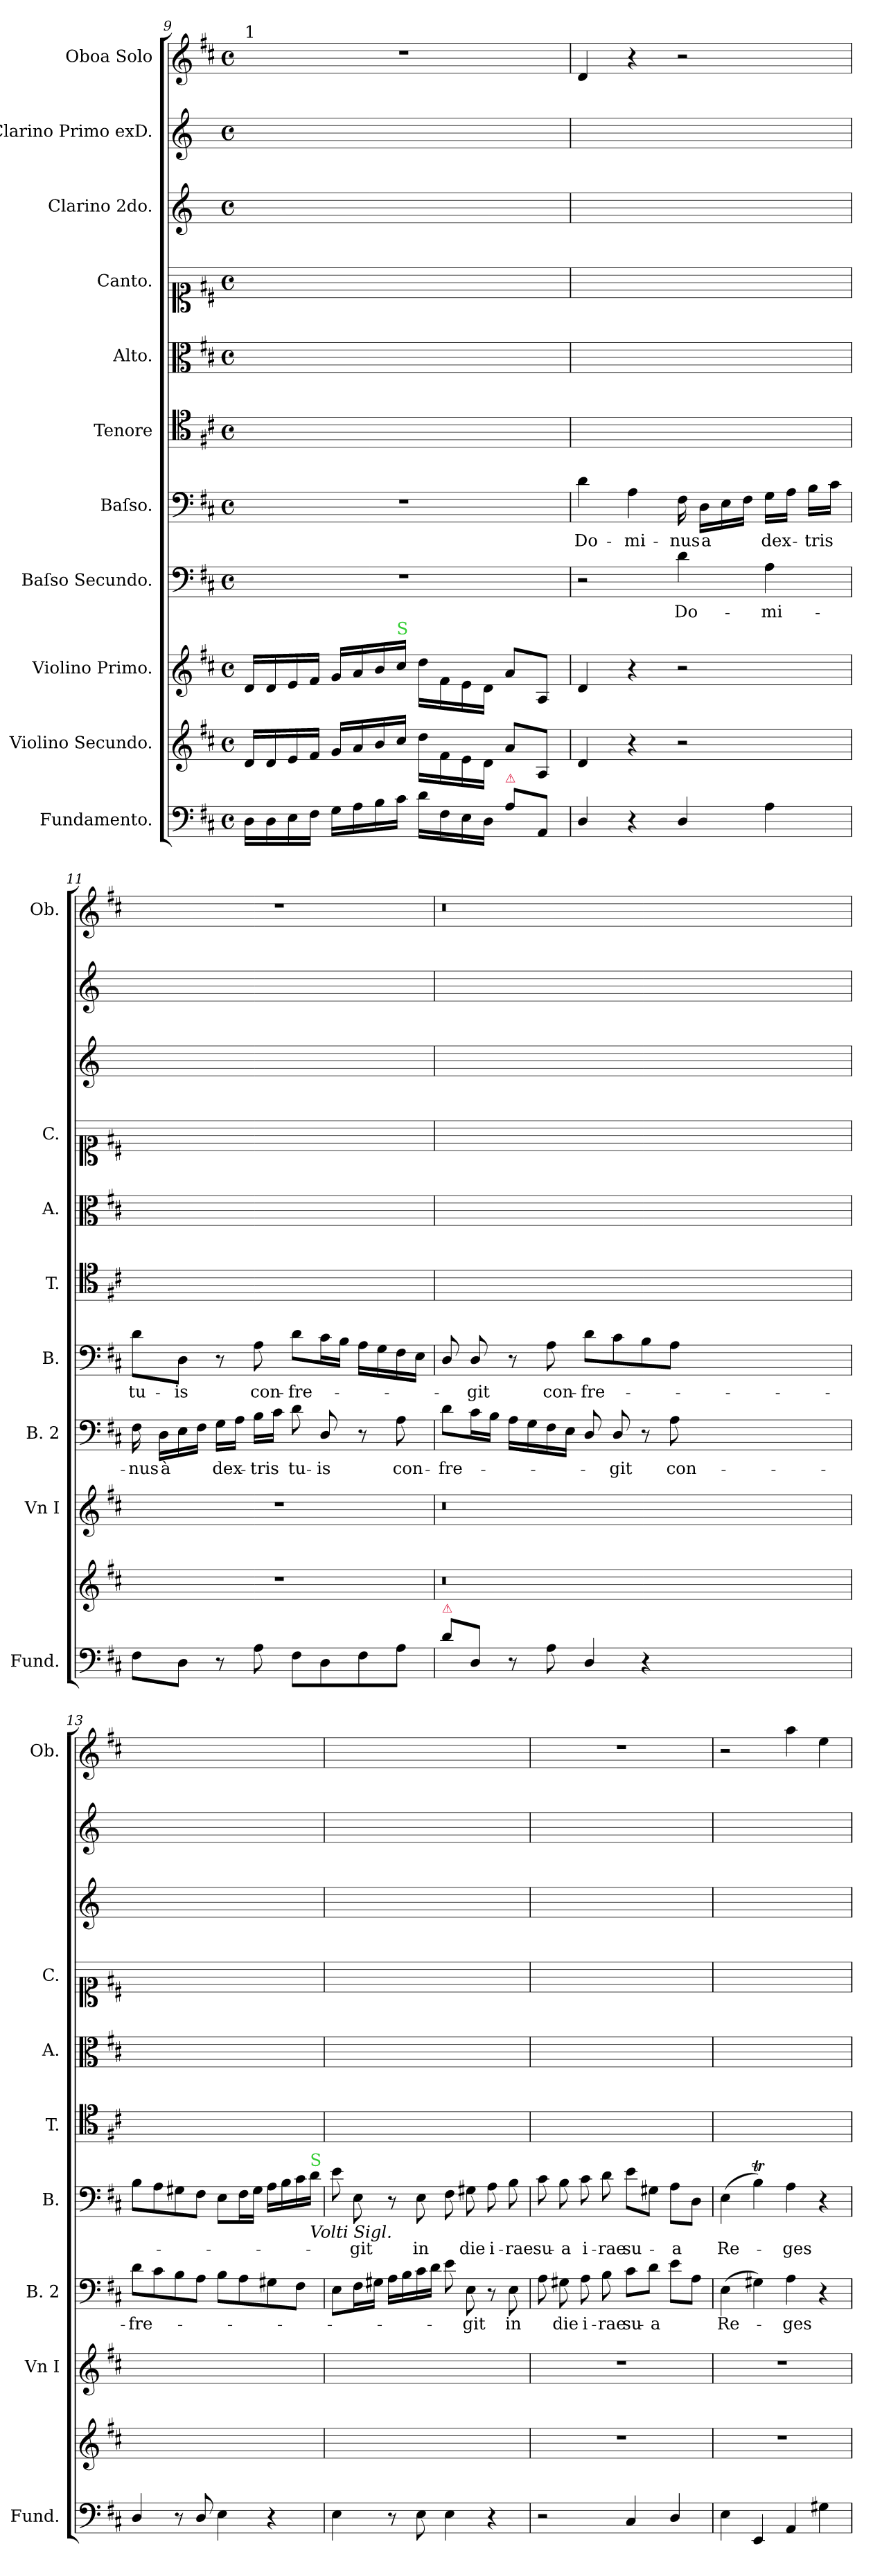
**kern	**kern	**kern	**kern	**text	**kern	**text	**kern	**kern	**kern	**kern	**kern	**kern
*part11	*part10	*part9	*part8	*part8	*part7	*part7	*part6	*part5	*part4	*part3	*part2	*part1
*staff11	*staff10	*staff9	*staff8	*staff8	*staff7	*staff7	*staff6	*staff5	*staff4	*staff3	*staff2	*staff1
*I"Fundamento.	*I"Violino Secundo.	*I"Violino Primo.	*I"Baſso Secundo.	*	*I"Baſso.	*	*I"Tenore	*I"Alto.	*I"Canto.	*I"Clarino 2do.	*I"Clarino Primo exD.	*I"Oboa Solo
*I'Fund.	*	*I'Vn I	*I'B. 2	*	*I'B.	*	*I'T.	*I'A.	*I'C.	*	*	*I'Ob.
*clefF4	*clefG2	*clefG2	*clefF4	*	*clefF4	*	*clefC4	*clefC3	*clefC1	*clefG2	*clefG2	*clefG2
*	*	*	*	*	*	*	*	*	*	*ITrd-1c-2	*ITrd-1c-2	*
*k[f#c#]	*k[f#c#]	*k[f#c#]	*k[f#c#]	*	*k[f#c#]	*	*k[f#c#]	*k[f#c#]	*k[f#c#]	*k[f#c#]	*k[f#c#]	*k[f#c#]
*D:	*D:	*D:	*D:	*	*D:	*	*D:	*D:	*D:	*	*	*D:
*M4/4	*M4/4	*M4/4	*M4/4	*	*M4/4	*	*M4/4	*M4/4	*M4/4	*M4/4	*M4/4	*M4/4
*met(c)	*met(c)	*met(c)	*met(c)	*	*met(c)	*	*met(c)	*met(c)	*met(c)	*met(c)	*met(c)	*met(c)
=9	=9	=9	=9	=9	=9	=9	=9	=9	=9	=9	=9	=9
!	!	!	!	!	!	!	!	!	!	!	!	!LO:TX:a:t=1
16D\LL	16d/LL	16d/LL	1r	.	1r	.	1ryy	1ryy	1ryy	1ryy	1ryy	1r
16D\	16d/	16d/	.	.	.	.	.	.	.	.	.	.
16E\	16e/	16e/	.	.	.	.	.	.	.	.	.	.
16F#\JJ	16f#/JJ	16f#/JJ	.	.	.	.	.	.	.	.	.	.
16G\LL	16g/LL	16g/LL	.	.	.	.	.	.	.	.	.	.
16A\	16a/	16a/	.	.	.	.	.	.	.	.	.	.
16B\	16b/	16b/	.	.	.	.	.	.	.	.	.	.
!	!	!LO:TX:a:color=limegreen:t=S	!	!	!	!	!	!	!	!	!	!
16c#\JJ	16cc#/JJ	16cc#/JJ	.	.	.	.	.	.	.	.	.	.
16d\LL	16dd\LL	16dd\LL	.	.	.	.	.	.	.	.	.	.
16F#\	16f#\	16f#\	.	.	.	.	.	.	.	.	.	.
16E\	16e\	16e\	.	.	.	.	.	.	.	.	.	.
16D\JJ	16d\JJ	16d\JJ	.	.	.	.	.	.	.	.	.	.
!LO:TX:a:color=crimson:t=⚠	!	!	!	!	!	!	!	!	!	!	!	!
8A\L	8a/L	8a/L	.	.	.	.	.	.	.	.	.	.
8AA/J	8A/J	8A/J	.	.	.	.	.	.	.	.	.	.
=10	=10	=10	=10	=10	=10	=10	=10	=10	=10	=10	=10	=10
4D/	4d/	4d/	2r	.	4d\	Do-	1ryy	1ryy	1ryy	1ryy	1ryy	4d/
4r	4r	4r	.	.	4A\	-mi-	.	.	.	.	.	4r
4D/	2r	2r	4d\	Do-	16F#\	-nus	.	.	.	.	.	2r
.	.	.	.	.	16D\LL	a	.	.	.	.	.	.
.	.	.	.	.	16E\	.	.	.	.	.	.	.
.	.	.	.	.	16F#\JJ	.	.	.	.	.	.	.
4A\	.	.	4A\	-mi-	16G\LL	dex-	.	.	.	.	.	.
.	.	.	.	.	16A\JJ	.	.	.	.	.	.	.
.	.	.	.	.	16B\LL	-tris	.	.	.	.	.	.
.	.	.	.	.	16c#\JJ	.	.	.	.	.	.	.
=11	=11	=11	=11	=11	=11	=11	=11	=11	=11	=11	=11	=11
8F#\L	1r	1r	16F#\	-nus	8d\L	tu-	1ryy	1ryy	1ryy	1ryy	1ryy	1r
.	.	.	16D\LL	à	.	.	.	.	.	.	.	.
8D\J	.	.	16E\	.	8D\J	-is	.	.	.	.	.	.
.	.	.	16F#\JJ	.	.	.	.	.	.	.	.	.
8r	.	.	16G\LL	dex-	8r	.	.	.	.	.	.	.
.	.	.	16A\JJ	.	.	.	.	.	.	.	.	.
8A\	.	.	16B\LL	-tris	8A\	con-	.	.	.	.	.	.
.	.	.	16c#\JJ	.	.	.	.	.	.	.	.	.
8F#\L	.	.	8d\	tu-	8d\L	-fre-	.	.	.	.	.	.
8D\	.	.	8D/	-is	16c#\L	.	.	.	.	.	.	.
.	.	.	.	.	16B\JJ	.	.	.	.	.	.	.
8F#\	.	.	8r	.	16A\LL	.	.	.	.	.	.	.
.	.	.	.	.	16G\	.	.	.	.	.	.	.
8A\J	.	.	8A\	con-	16F#\	.	.	.	.	.	.	.
.	.	.	.	.	16E\JJ	.	.	.	.	.	.	.
=12	=12	=12	=12	=12	=12	=12	=12	=12	=12	=12	=12	=12
!LO:TX:a:color=crimson:t=⚠	!	!	!	!	!	!	!	!	!	!	!	!
8d\L	0.r	0.r	8d\L	-fre-	8D/	.	1ryy	1ryy	1ryy	1ryy	1ryy	0.r
8D/J	.	.	16c#\L	.	8D/	-git	.	.	.	.	.	.
.	.	.	16B\JJ	.	.	.	.	.	.	.	.	.
8r	.	.	16A\LL	.	8r	.	.	.	.	.	.	.
.	.	.	16G\	.	.	.	.	.	.	.	.	.
8A\	.	.	16F#\	.	8A\	con-	.	.	.	.	.	.
.	.	.	16E\JJ	.	.	.	.	.	.	.	.	.
4D/	.	.	8D/	.	8d\L	-fre-	.	.	.	.	.	.
.	.	.	8D/	-git	8c#\	.	.	.	.	.	.	.
4r	.	.	8r	.	8B\	.	.	.	.	.	.	.
.	.	.	8A\	con-	8A\J	.	.	.	.	.	.	.
0ryy	.	.	0ryy	.	0ryy	.	0ryy	0ryy	0ryy	0ryy	0ryy	.
=13	=13	=13	=13	=13	=13	=13	=13	=13	=13	=13	=13	=13
4D/	1ryy	1ryy	8d\L	-fre-	8B\L	.	1ryy	1ryy	1ryy	1ryy	1ryy	1ryy
.	.	.	8c#\	.	8A\	.	.	.	.	.	.	.
8r	.	.	8B\	.	8G#X\	.	.	.	.	.	.	.
8D/	.	.	8A\J	.	8F#\J	.	.	.	.	.	.	.
4E\	.	.	8B\L	.	8E\L	.	.	.	.	.	.	.
.	.	.	8A\	.	16F#\L	.	.	.	.	.	.	.
.	.	.	.	.	16G#\JJ	.	.	.	.	.	.	.
4r	.	.	8G#X\	.	16A\LL	.	.	.	.	.	.	.
.	.	.	.	.	16B\	.	.	.	.	.	.	.
.	.	.	8F#\J	.	16c#\	.	.	.	.	.	.	.
!	!	!	!	!	!LO:TX:a:color=limegreen:t=S	!	!	!	!	!	!	!
!	!	!	!	!	!LO:TX:b:i:t=Volti Sigl.	!	!	!	!	!	!	!
.	.	.	.	.	16d\JJ	.	.	.	.	.	.	.
=14	=14	=14	=14	=14	=14	=14	=14	=14	=14	=14	=14	=14
4E\	1ryy	1ryy	8E\L	.	8e\	.	1ryy	1ryy	1ryy	1ryy	1ryy	1ryy
.	.	.	16F#\L	.	8E\	-git	.	.	.	.	.	.
.	.	.	16G#X\JJ	.	.	.	.	.	.	.	.	.
8r	.	.	16A\LL	.	8r	.	.	.	.	.	.	.
.	.	.	16B\	.	.	.	.	.	.	.	.	.
8E\	.	.	16c#\	.	8E\	in	.	.	.	.	.	.
.	.	.	16d\JJ	.	.	.	.	.	.	.	.	.
4E\	.	.	8e\	.	8F#\	.	.	.	.	.	.	.
.	.	.	8E\	-git	8G#X\	die	.	.	.	.	.	.
4r	.	.	8r	.	8A\	i-	.	.	.	.	.	.
.	.	.	8E\	in	8B\	-rae	.	.	.	.	.	.
=15	=15	=15	=15	=15	=15	=15	=15	=15	=15	=15	=15	=15
2r	1r	1r	8A\	.	8c#\	su-	1ryy	1ryy	1ryy	1ryy	1ryy	1r
.	.	.	8G#X\	die	8B\	-a	.	.	.	.	.	.
.	.	.	8A\	i-	8c#\	i-	.	.	.	.	.	.
.	.	.	8B\	-rae	8d\	-rae	.	.	.	.	.	.
4C#/	.	.	8c#\L	su-	8e\L	su-	.	.	.	.	.	.
.	.	.	8d\J	-a	8G#X\J	.	.	.	.	.	.	.
4D/	.	.	8e\L	.	8A\L	-a	.	.	.	.	.	.
.	.	.	8A\J	.	8D\J	.	.	.	.	.	.	.
=16	=16	=16	=16	=16	=16	=16	=16	=16	=16	=16	=16	=16
4E\	1r	1r	(4E\	Re-	(4E\	Re-	1ryy	1ryy	1ryy	1ryy	1ryy	2r
4EE/	.	.	4G#X\)	.	4BT\)	.	.	.	.	.	.	.
4AA/	.	.	4A\	-ges	4A\	-ges	.	.	.	.	.	4aa\
4G#X\	.	.	4r	.	4r	.	.	.	.	.	.	4ee\
=	=	=	=	=	=	=	=	=	=	=	=	=
*-	*-	*-	*-	*-	*-	*-	*-	*-	*-	*-	*-	*-
